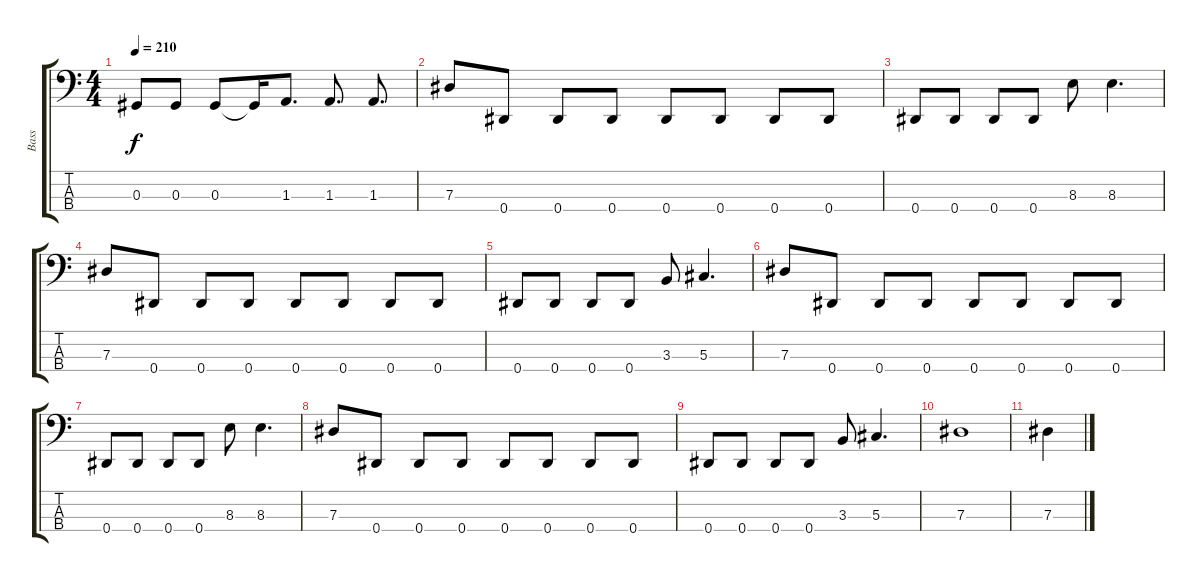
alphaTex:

\track ("Bass" "Bass") {instrument electricbassfinger}
\staff {score tabs}
\tuning (Gb2 Db2 Ab1 Eb1) {hide}
\ts (4 4)
\tempo 210
\clef f4
\ks c
0.3.8{dy f} 0.3.8 0.3.8 0.3{t}.16 1.3.8{d} 1.3.8{d} 1.3.8{d} |
7.3.8 0.4.8 0.4.8 0.4.8 0.4.8 0.4.8 0.4.8 0.4.8 |
0.4.8 0.4.8 0.4.8 0.4.8 8.3.8 8.3.4{d} |
7.3.8 0.4.8 0.4.8 0.4.8 0.4.8 0.4.8 0.4.8 0.4.8 |
0.4.8 0.4.8 0.4.8 0.4.8 3.3.8 5.3.4{d} |
7.3.8 0.4.8 0.4.8 0.4.8 0.4.8 0.4.8 0.4.8 0.4.8 |
0.4.8 0.4.8 0.4.8 0.4.8 8.3.8 8.3.4{d} |
7.3.8 0.4.8 0.4.8 0.4.8 0.4.8 0.4.8 0.4.8 0.4.8 |
0.4.8 0.4.8 0.4.8 0.4.8 3.3.8 5.3.4{d} |
7.3.1 |
7.3.4
